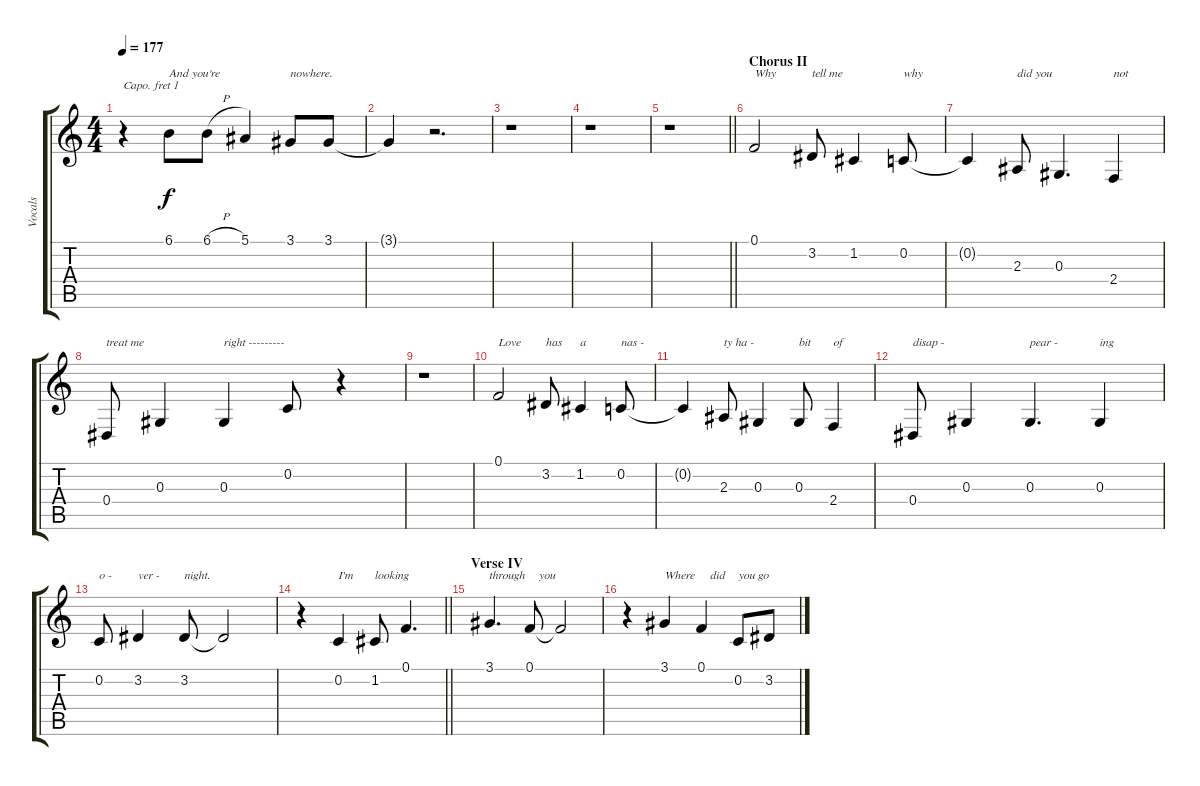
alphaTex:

\track ("Vocals" "Vocals") {instrument clarinet}
\staff {score tabs}
\capo 1
\tuning (E4 B3 G3 D3 A2 E2) {hide}
\ts (4 4)
\tempo 177
\clef g2
\ks c
r.4{dy f} 6.1.8{txt "And you're"} 6.1{h}.8 5.1.4 3.1.8{txt "nowhere."} 3.1.8 |
3.1{t}.4 r.2{d} |
r.1 |
r.1 |
\barLineRight lightlight
r.1 |
\section ("" "Chorus II")
0.1.2{txt "Why"} 3.2.8{txt "tell me"} 1.2.4 0.2.8{txt "why"} |
0.2{t}.4 2.3.8{txt "did you"} 0.3.4{d} 2.4.4{txt "not"} |
0.4.8{txt "treat me"} 0.3.4 0.3.4{txt "right ---------"} 0.2.8 r.4 |
r.1 |
0.1.2{txt "Love"} 3.2.8{txt "has"} 1.2.4{txt "a"} 0.2.8{txt "nas -"} |
0.2{t}.4 2.3.8{txt "ty ha -"} 0.3.4 0.3.8{txt "bit"} 2.4.4{txt "of"} |
0.4.8{txt "disap -"} 0.3.4 0.3.4{d txt "pear -"} 0.3.4{txt "ing"} |
0.2.8{txt "o -"} 3.2.4{txt "ver -"} 3.2.8{txt "night."} 3.2{t}.2 |
\barLineRight lightlight
r.4 0.2.4{txt "I'm"} 1.2.8{txt "looking"} 0.1.4{d} |
\section ("" "Verse IV")
3.1.4{d txt "through"} 0.1.8{txt "   you"} 0.1{t}.2 |
r.4 3.1.4{txt "Where"} 0.1.4{txt "   did"} 0.2.8{txt "you go"} 3.2.8
